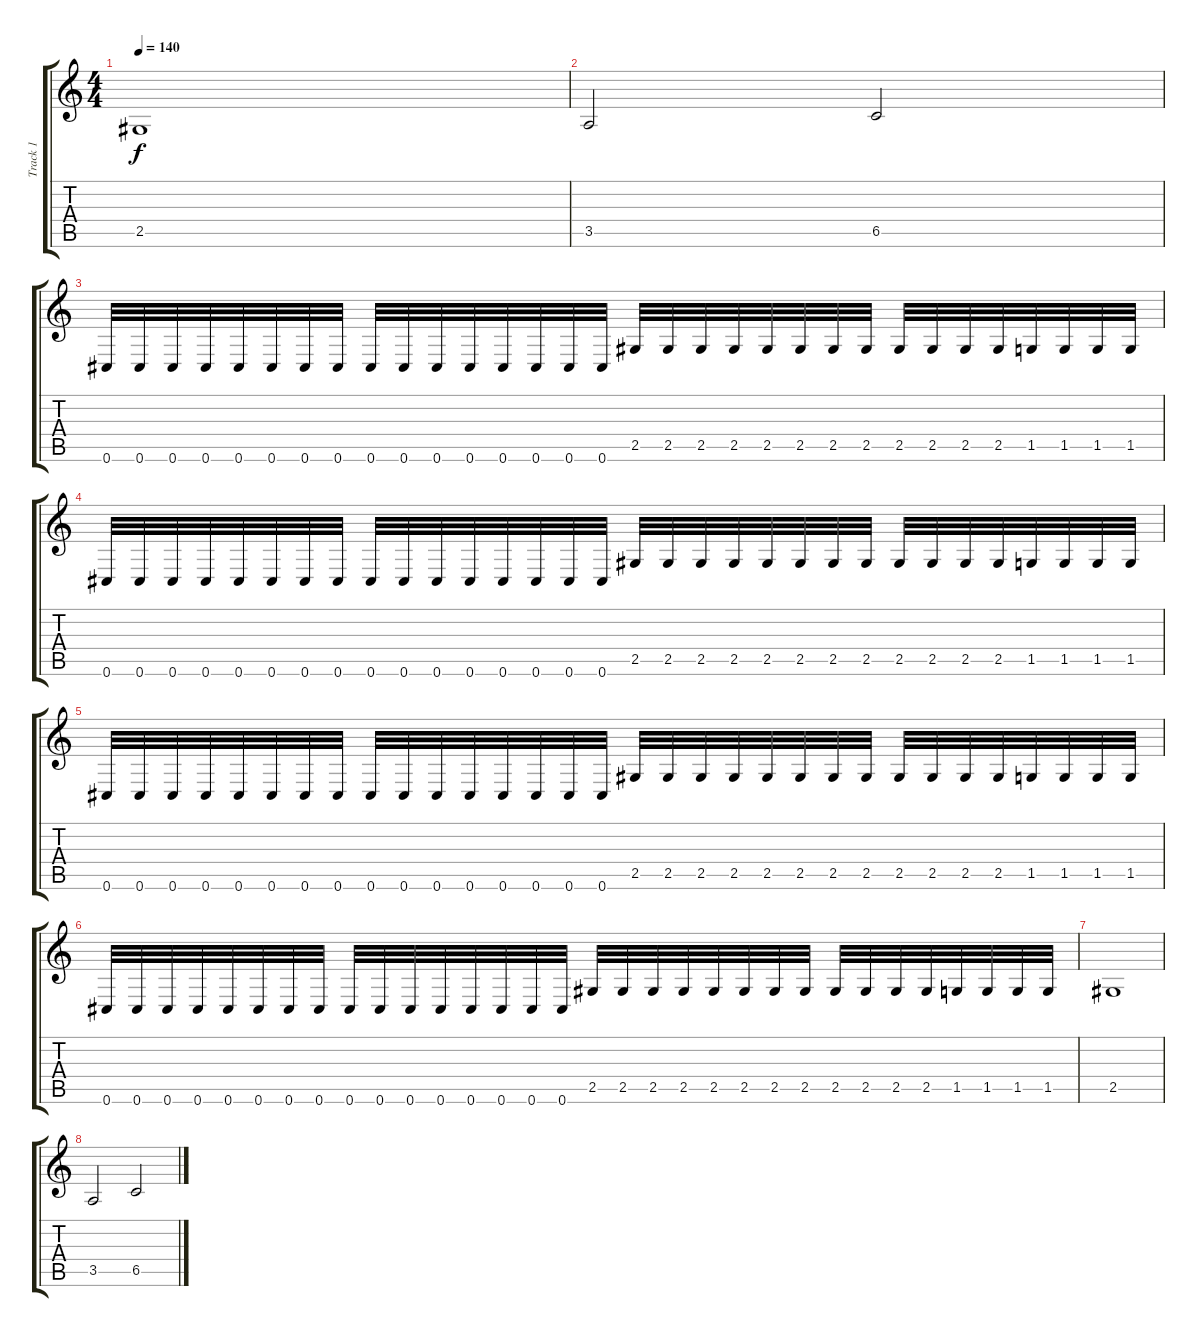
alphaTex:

\track ("Track 1" "Track 1") {instrument distortionguitar}
\staff {score tabs}
\tuning (Db4 Ab3 E3 B2 Gb2 Db2) {hide}
\ts (4 4)
\tempo 140
\clef g2
\ks c
2.5.1{dy f} |
3.5.2 6.5.2 |
0.6.32 0.6.32 0.6.32 0.6.32 0.6.32 0.6.32 0.6.32 0.6.32 0.6.32 0.6.32 0.6.32 0.6.32 0.6.32 0.6.32 0.6.32 0.6.32 2.5.32 2.5.32 2.5.32 2.5.32 2.5.32 2.5.32 2.5.32 2.5.32 2.5.32 2.5.32 2.5.32 2.5.32 1.5.32 1.5.32 1.5.32 1.5.32 |
0.6.32 0.6.32 0.6.32 0.6.32 0.6.32 0.6.32 0.6.32 0.6.32 0.6.32 0.6.32 0.6.32 0.6.32 0.6.32 0.6.32 0.6.32 0.6.32 2.5.32 2.5.32 2.5.32 2.5.32 2.5.32 2.5.32 2.5.32 2.5.32 2.5.32 2.5.32 2.5.32 2.5.32 1.5.32 1.5.32 1.5.32 1.5.32 |
0.6.32 0.6.32 0.6.32 0.6.32 0.6.32 0.6.32 0.6.32 0.6.32 0.6.32 0.6.32 0.6.32 0.6.32 0.6.32 0.6.32 0.6.32 0.6.32 2.5.32 2.5.32 2.5.32 2.5.32 2.5.32 2.5.32 2.5.32 2.5.32 2.5.32 2.5.32 2.5.32 2.5.32 1.5.32 1.5.32 1.5.32 1.5.32 |
0.6.32 0.6.32 0.6.32 0.6.32 0.6.32 0.6.32 0.6.32 0.6.32 0.6.32 0.6.32 0.6.32 0.6.32 0.6.32 0.6.32 0.6.32 0.6.32 2.5.32 2.5.32 2.5.32 2.5.32 2.5.32 2.5.32 2.5.32 2.5.32 2.5.32 2.5.32 2.5.32 2.5.32 1.5.32 1.5.32 1.5.32 1.5.32 |
2.5.1 |
3.5.2 6.5.2
